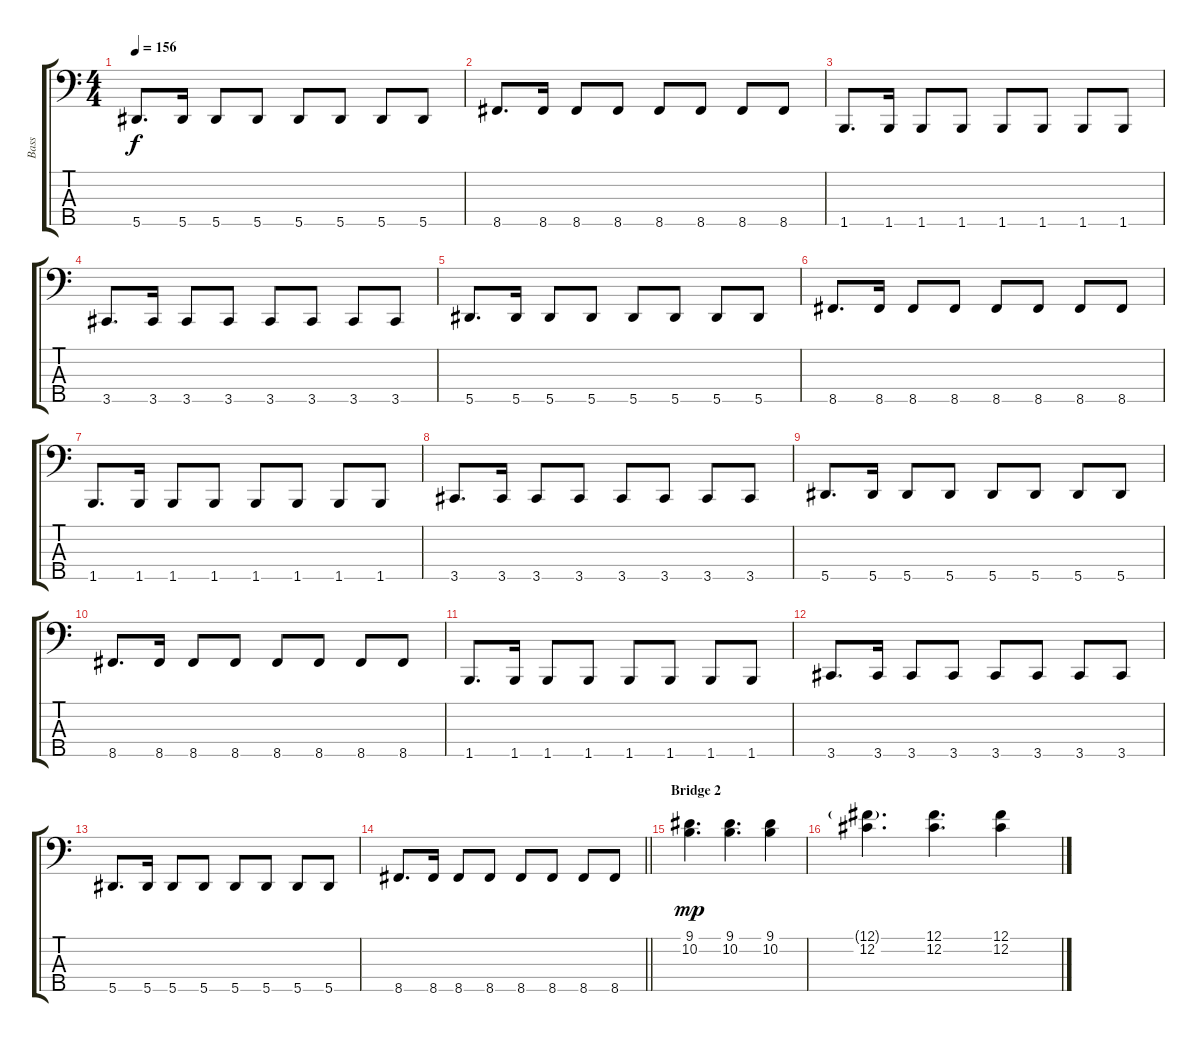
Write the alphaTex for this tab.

\track ("Bass" "Bass") {instrument electricbassfinger}
\staff {score tabs}
\tuning (Gb2 Db2 Ab1 Eb1 Bb0) {hide}
\ts (4 4)
\tempo 156
\clef f4
\ks c
5.5.8{d dy f} 5.5.16 5.5.8 5.5.8 5.5.8 5.5.8 5.5.8 5.5.8 |
8.5.8{d} 8.5.16 8.5.8 8.5.8 8.5.8 8.5.8 8.5.8 8.5.8 |
1.5.8{d} 1.5.16 1.5.8 1.5.8 1.5.8 1.5.8 1.5.8 1.5.8 |
3.5.8{d} 3.5.16 3.5.8 3.5.8 3.5.8 3.5.8 3.5.8 3.5.8 |
5.5.8{d} 5.5.16 5.5.8 5.5.8 5.5.8 5.5.8 5.5.8 5.5.8 |
8.5.8{d} 8.5.16 8.5.8 8.5.8 8.5.8 8.5.8 8.5.8 8.5.8 |
1.5.8{d} 1.5.16 1.5.8 1.5.8 1.5.8 1.5.8 1.5.8 1.5.8 |
3.5.8{d} 3.5.16 3.5.8 3.5.8 3.5.8 3.5.8 3.5.8 3.5.8 |
5.5.8{d} 5.5.16 5.5.8 5.5.8 5.5.8 5.5.8 5.5.8 5.5.8 |
8.5.8{d} 8.5.16 8.5.8 8.5.8 8.5.8 8.5.8 8.5.8 8.5.8 |
1.5.8{d} 1.5.16 1.5.8 1.5.8 1.5.8 1.5.8 1.5.8 1.5.8 |
3.5.8{d} 3.5.16 3.5.8 3.5.8 3.5.8 3.5.8 3.5.8 3.5.8 |
5.5.8{d} 5.5.16 5.5.8 5.5.8 5.5.8 5.5.8 5.5.8 5.5.8 |
\barLineRight lightlight
8.5.8{d} 8.5.16 8.5.8 8.5.8 8.5.8 8.5.8 8.5.8 8.5.8 |
\section ("" "Bridge 2")
(9.1 10.2).4{d dy mp} (9.1 10.2).4{d} (9.1 10.2).4 |
(12.1{g} 12.2).4{d} (12.1 12.2).4{d} (12.1 12.2).4
